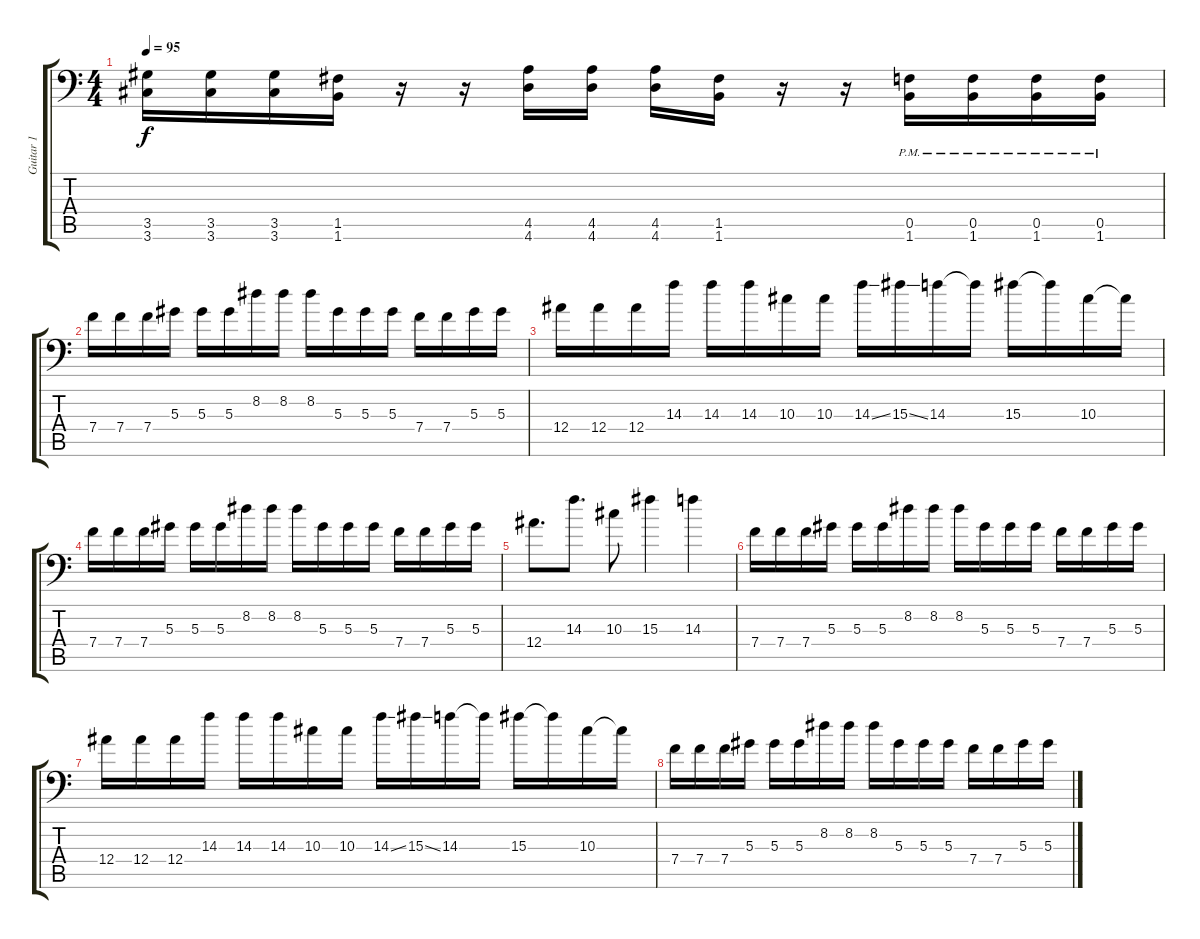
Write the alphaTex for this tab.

\track ("Guitar 1" "Guitar 1") {instrument distortionguitar}
\staff {score tabs}
\tuning (C4 G3 Eb3 Bb2 F2 Bb1) {hide}
\ts (4 4)
\tempo 95
\clef f4
\ks c
(3.5 3.6).16{dy f} (3.5 3.6).16 (3.5 3.6).16 (1.5 1.6).16 r.16 r.16 (4.5 4.6).16 (4.5 4.6).16 (4.5 4.6).16 (1.5 1.6).16 r.16 r.16 (0.5{pm} 1.6{pm}).16 (0.5{pm} 1.6{pm}).16 (0.5{pm} 1.6{pm}).16 (0.5{pm} 1.6{pm}).16 |
7.4.16 7.4.16 7.4.16 5.3.16 5.3.16 5.3.16 8.2.16 8.2.16 8.2.16 5.3.16 5.3.16 5.3.16 7.4.16 7.4.16 5.3.16 5.3.16 |
12.4.16 12.4.16 12.4.16 14.3.16 14.3.16 14.3.16 10.3.16 10.3.16 14.3{ss}.16 15.3{ss}.16 14.3.16 14.3{t}.16 15.3.16 15.3{t}.16 10.3.16 10.3{t}.16 |
7.4.16 7.4.16 7.4.16 5.3.16 5.3.16 5.3.16 8.2.16 8.2.16 8.2.16 5.3.16 5.3.16 5.3.16 7.4.16 7.4.16 5.3.16 5.3.16 |
12.4.8{d} 14.3.8{d} 10.3.8 15.3.4 14.3.4 |
7.4.16 7.4.16 7.4.16 5.3.16 5.3.16 5.3.16 8.2.16 8.2.16 8.2.16 5.3.16 5.3.16 5.3.16 7.4.16 7.4.16 5.3.16 5.3.16 |
12.4.16 12.4.16 12.4.16 14.3.16 14.3.16 14.3.16 10.3.16 10.3.16 14.3{ss}.16 15.3{ss}.16 14.3.16 14.3{t}.16 15.3.16 15.3{t}.16 10.3.16 10.3{t}.16 |
7.4.16 7.4.16 7.4.16 5.3.16 5.3.16 5.3.16 8.2.16 8.2.16 8.2.16 5.3.16 5.3.16 5.3.16 7.4.16 7.4.16 5.3.16 5.3.16
